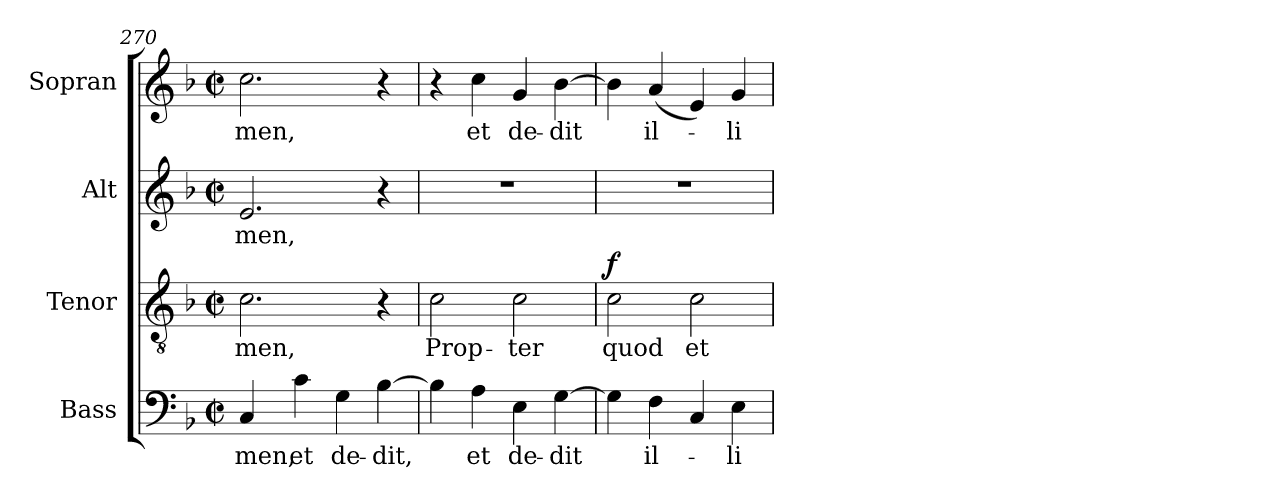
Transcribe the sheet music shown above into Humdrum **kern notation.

**kern	**text	**kern	**text	**dynam	**kern	**text	**kern	**text
*part4	*part4	*part3	*part3	*part3	*part2	*part2	*part1	*part1
*staff4	*staff4	*staff3	*staff3	*staff3	*staff2	*staff2	*staff1	*staff1
*I"Bass	*	*I"Tenor	*	*	*I"Alt	*	*I"Sopran	*
*I'B.	*	*I'T.	*	*	*I'A.	*	*I'S.	*
*clefF4	*	*clefGv2	*	*	*clefG2	*	*clefG2	*
*k[b-]	*	*k[b-]	*	*	*k[b-]	*	*k[b-]	*
*F:	*	*F:	*	*	*F:	*	*F:	*
*M2/2	*	*M2/2	*	*	*M2/2	*	*M2/2	*
*met(c|)	*	*met(c|)	*	*	*met(c|)	*	*met(c|)	*
=270	=270	=270	=270	=270	=270	=270	=270	=270
!	!LO:LY:b	!	!LO:LY:b	!	!	!LO:LY:b	!	!LO:LY:b
4C/	-men,	2.c\	-men,	.	2.e/	-men,	2.cc\	-men,
!	!LO:LY:b	!	!	!	!	!	!	!
4c\	et	.	.	.	.	.	.	.
!	!LO:LY:b	!	!	!	!	!	!	!
4G\	de-	.	.	.	.	.	.	.
!	!LO:LY:b	!	!	!	!	!	!	!
[4B-\	-dit,	4r	.	.	4r	.	4r	.
=271	=271	=271	=271	=271	=271	=271	=271	=271
!	!	!	!LO:LY:b	!	!	!	!	!
4B-\]	.	2c\	Prop-	.	1r	.	4r	.
!	!LO:LY:b	!	!	!	!	!	!	!LO:LY:b
4A\	et	.	.	.	.	.	4cc\	et
!	!LO:LY:b	!	!LO:LY:b	!	!	!	!	!LO:LY:b
4E\	de-	2c\	-ter	.	.	.	4g/	de-
!	!LO:LY:b	!	!	!	!	!	!	!LO:LY:b
[4G\	-dit	.	.	.	.	.	[4b-\	-dit
=272	=272	=272	=272	=272	=272	=272	=272	=272
!	!	!	!LO:LY:b	!LO:DY:a	!	!	!	!
4G\]	.	2c\	quod	f	1r	.	4b-\]	.
!	!LO:LY:b	!	!	!	!	!	!	!LO:LY:b
4F\	il-	.	.	.	.	.	(<4a/	il-
!	!	!	!LO:LY:b	!	!	!	!	!
4C/	.	2c\	et	.	.	.	4e/)	.
!	!LO:LY:b	!	!	!	!	!	!	!LO:LY:b
4E\	-li	.	.	.	.	.	4g/	-li
=	=	=	=	=	=	=	=	=
*-	*-	*-	*-	*-	*-	*-	*-	*-
